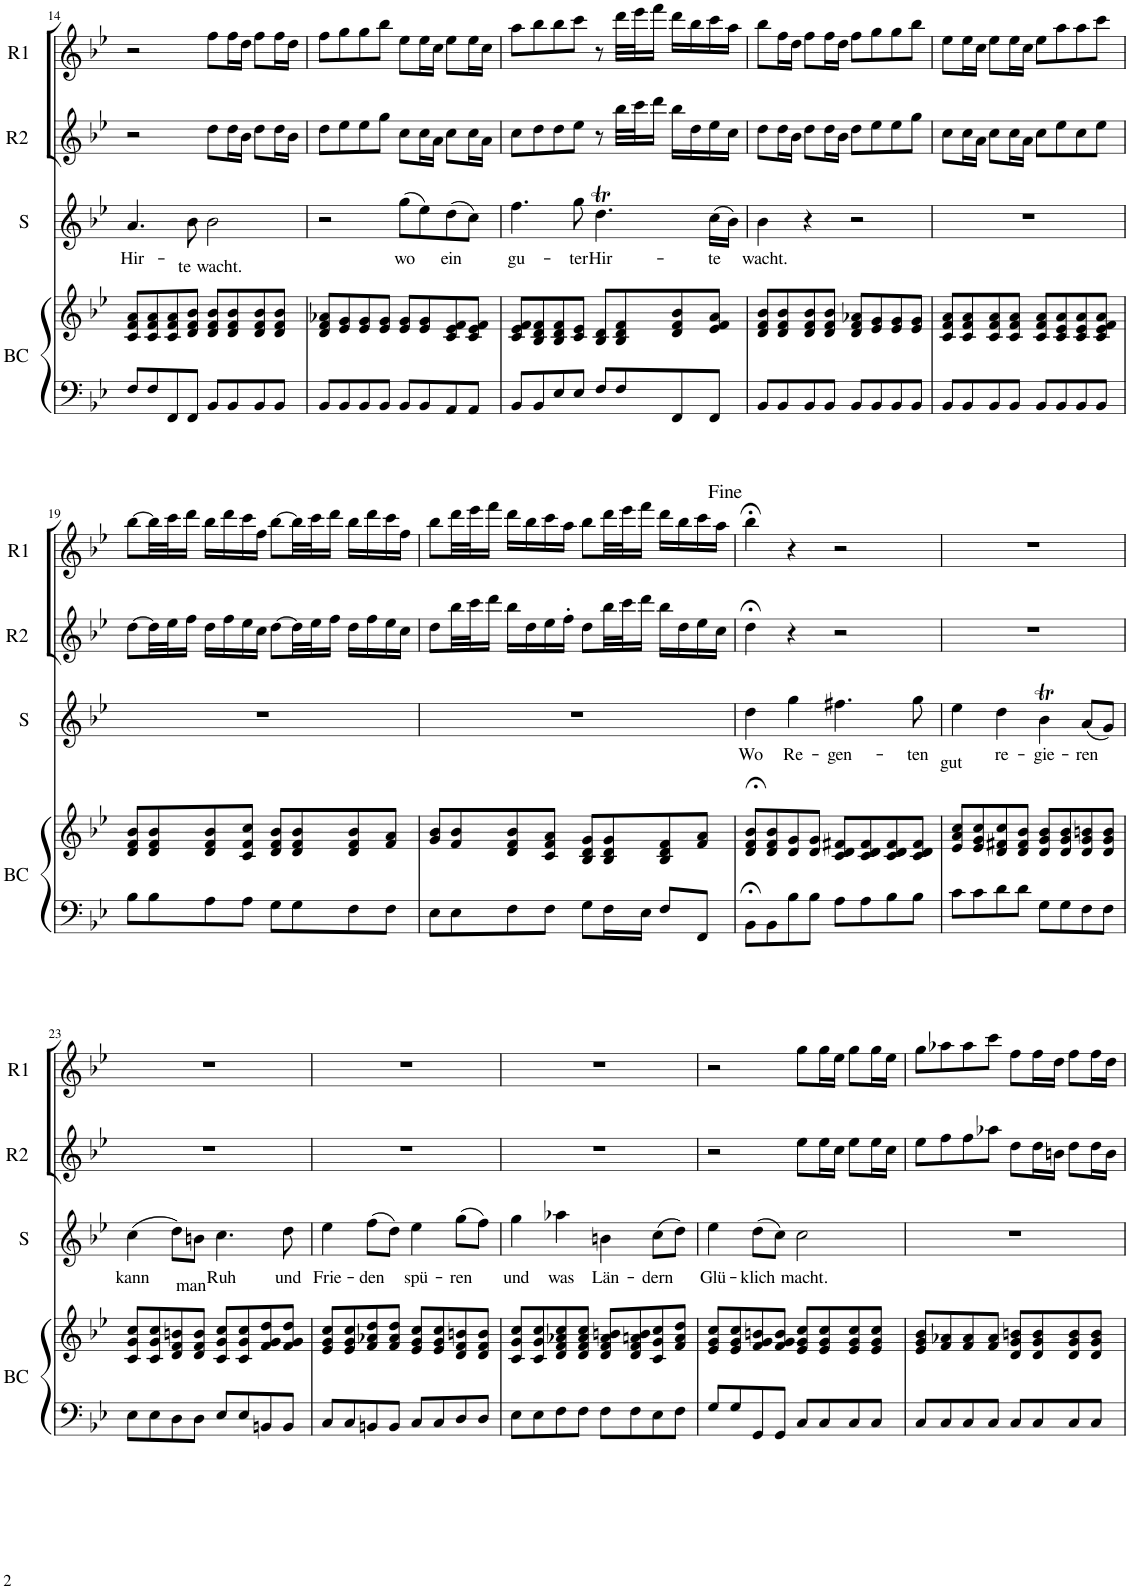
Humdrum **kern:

**kern	**kern	**kern	**text	**kern	**kern
*part4	*part4	*part3	*part3	*part2	*part1
*staff5	*staff4	*staff3	*staff3	*staff2	*staff1
*I"BC	*	*I"S	*	*I"R2	*I"R1
*I'BC	*	*I'S	*	*I'R2	*I'R1
!!LO:PB:g=z
*clefF4	*clefG2	*clefG2	*	*clefG2	*clefG2
*k[b-e-]	*k[b-e-]	*k[b-e-]	*	*k[b-e-]	*k[b-e-]
*M4/4	*M4/4	*M4/4	*	*M4/4	*M4/4
=14	=14	=14	=14	=14	=14
!	!	!	!LO:LY:b	!	!
8F/L	8c/ 8f/ 8a/L	4.a/	Hir-	2r	2r
8F/	8c/ 8f/ 8a/	.	.	.	.
8FF/	8c/ 8f/ 8a/	.	.	.	.
!	!	!	!LO:LY:b	!	!
8FF/J	8d/ 8f/ 8b-/J	8b-\	-te	.	.
!	!	!	!LO:LY:b	!	!
8BB-/L	8d/ 8f/ 8b-/L	2b-\	wacht.	8dd\L	8ff\L
8BB-/	8d/ 8f/ 8b-/	.	.	16dd\L	16ff\L
.	.	.	.	16b-\JJ	16dd\JJ
8BB-/	8d/ 8f/ 8b-/	.	.	8dd\L	8ff\L
8BB-/J	8d/ 8f/ 8b-/J	.	.	16dd\L	16ff\L
.	.	.	.	16b-\JJ	16dd\JJ
=15	=15	=15	=15	=15	=15
8BB-/L	8d/ 8f/ 8a-X/L	2r	.	8dd\L	8ff\L
8BB-/	8e-/ 8g/	.	.	8ee-\	8gg\
8BB-/	8e-/ 8g/	.	.	8ee-\	8gg\
8BB-/J	8e-/ 8g/J	.	.	8gg\J	8bb-\J
!	!	!	!LO:LY:b	!	!
8BB-/L	8e-/ 8g/L	(8gg\L	wo	8cc\L	8ee-\L
8BB-/	8e-/ 8g/	8ee-\)	.	16cc\L	16ee-\L
.	.	.	.	16a\JJ	16cc\JJ
!	!	!	!LO:LY:b	!	!
8AA/	8c/ 8e-/ 8f/	(8dd\	ein	8cc\L	8ee-\L
8AA/J	8c/ 8e-/ 8f/J	8cc\J)	.	16cc\L	16ee-\L
.	.	.	.	16a\JJ	16cc\JJ
=16	=16	=16	=16	=16	=16
!	!	!	!LO:LY:b	!	!
8BB-/L	8c/ 8e-/ 8f/L	4.ff\	gu-	8cc\L	8aa\L
8BB-/	8B-/ 8d/ 8f/	.	.	8dd\	8bb-\
8E-/	8B-/ 8d/ 8f/	.	.	8dd\	8bb-\
!	!	!	!LO:LY:b	!	!
8E-/J	8c/ 8e-/J	8gg\	-ter	8ee-\J	8ccc\J
!	!	!	!LO:LY:b	!	!
8F/L	8B-/ 8d/L	4.ddt\	Hir-	8r	8r
8F/	8B-/ 8d/ 8f/	.	.	32bb-\LLL	32ddd\LLL
.	.	.	.	32ccc\J	32eee-\J
.	.	.	.	16ddd\JJ	16fff\JJ
8FF/	8d/ 8f/ 8b-/	.	.	16bb-\LL	16ddd\LL
.	.	.	.	16dd\	16bb-\
!	!	!	!LO:LY:b	!	!
8FF/J	8e-/ 8f/ 8a/J	(16cc\LL	-te	16ee-\	16ccc\
.	.	16b-\JJ)	.	16cc\JJ	16aa\JJ
=17	=17	=17	=17	=17	=17
!	!	!	!LO:LY:b	!	!
8BB-/L	8d/ 8f/ 8b-/L	4b-\	-wacht.	8dd\L	8bb-\L
8BB-/	8d/ 8f/ 8b-/	.	.	16dd\L	16ff\L
.	.	.	.	16b-\JJ	16dd\JJ
8BB-/	8d/ 8f/ 8b-/	4r	.	8dd\L	8ff\L
8BB-/J	8d/ 8f/ 8b-/J	.	.	16dd\L	16ff\L
.	.	.	.	16b-\JJ	16dd\JJ
8BB-/L	8d/ 8f/ 8a-X/L	2r	.	8dd\L	8ff\L
8BB-/	8e-/ 8g/	.	.	8ee-\	8gg\
8BB-/	8e-/ 8g/	.	.	8ee-\	8gg\
8BB-/J	8e-/ 8g/J	.	.	8gg\J	8bb-\J
=18	=18	=18	=18	=18	=18
8BB-/L	8c/ 8f/ 8a/L	1r	.	8cc\L	8ee-\L
8BB-/	8c/ 8f/ 8a/	.	.	16cc\L	16ee-\L
.	.	.	.	16a\JJ	16cc\JJ
8BB-/	8c/ 8f/ 8a/	.	.	8cc\L	8ee-\L
8BB-/J	8c/ 8f/ 8a/J	.	.	16cc\L	16ee-\L
.	.	.	.	16a\JJ	16cc\JJ
8BB-/L	8c/ 8f/ 8a/L	.	.	8cc\L	8ee-\L
8BB-/	8c/ 8e-/ 8a/	.	.	8ee-\	8aa\
8BB-/	8c/ 8e-/ 8a/	.	.	8cc\	8aa\
8BB-/J	8c/ 8e-/ 8f/ 8a/J	.	.	8ee-\J	8ccc\J
!!LO:LB:g=z
=19	=19	=19	=19	=19	=19
8B-\L	8d/ 8f/ 8b-/L	1r	.	[8dd\L	[8bb-\L
8B-\	8d/ 8f/ 8b-/	.	.	32dd\LL]	32bb-\LL]
.	.	.	.	32ee-\J	32ccc\J
.	.	.	.	16ff\JJ	16ddd\JJ
8A\	8d/ 8f/ 8b-/	.	.	16dd\LL	16bb-\LL
.	.	.	.	16ff\	16ddd\
8A\J	8c/ 8f/ 8cc/J	.	.	16ee-\	16ccc\
.	.	.	.	16cc\JJ	16ff\JJ
8G\L	8d/ 8f/ 8b-/L	.	.	[8dd\L	[8bb-\L
8G\	8d/ 8f/ 8b-/	.	.	32dd\LL]	32bb-\LL]
.	.	.	.	32ee-\J	32ccc\J
.	.	.	.	16ff\JJ	16ddd\JJ
8F\	8d/ 8f/ 8b-/	.	.	16dd\LL	16bb-\LL
.	.	.	.	16ff\	16ddd\
8F\J	8f/ 8a/J	.	.	16ee-\	16ccc\
.	.	.	.	16cc\JJ	16ff\JJ
=20	=20	=20	=20	=20	=20
8E-\L	8g/ 8b-/L	1r	.	8dd\L	8bb-\L
8E-\	8f/ 8b-/	.	.	32bb-\LL	32ddd\LL
.	.	.	.	32ccc\J	32eee-\J
.	.	.	.	16ddd\JJ	16fff\JJ
8F\	8d/ 8f/ 8b-/	.	.	16bb-\LL	16ddd\LL
.	.	.	.	16dd\	16bb-\
8F\J	8c/ 8f/ 8a/J	.	.	16ee-\	16ccc\
.	.	.	.	16ff'\JJ	16aa\JJ
8G\L	8B-/ 8d/ 8g/L	.	.	8dd\L	8bb-\L
16F\L	8B-/ 8d/ 8g/	.	.	32bb-\LL	32ddd\LL
.	.	.	.	32ccc\J	32eee-\J
16E-\JJ	.	.	.	16ddd\JJ	16fff\JJ
8F/L	8B-/ 8d/ 8f/	.	.	16bb-\LL	16ddd\LL
.	.	.	.	16dd\	16bb-\
8FF/J	8f/ 8a/J	.	.	16ee-\	16ccc\
.	.	.	.	16cc\JJ	16aa\JJ
=21	=21	=21	=21	=21	=21
!	!	!	!LO:LY:b	!	!
8BB-;<\L	8d/;< 8f/;< 8b-/;<L	4dd\	Wo	4dd;<\	4bb-;<\
8BB-\	8d/ 8f/ 8b-/	.	.	.	.
!	!	!	!LO:LY:b	!	!
8B-\	8d/ 8g/	4gg\	Re-	4r	4r
8B-\J	8d/ 8g/J	.	.	.	.
!	!	!	!LO:LY:b	!	!
8A\L	8c/ 8d/ 8f#X/L	4.ff#X\	-gen-	2r	2r
8A\	8c/ 8d/ 8f#/	.	.	.	.
8B-\	8c/ 8d/ 8f#/	.	.	.	.
!	!	!	!LO:LY:b	!	!
8B-\J	8c/ 8d/ 8f#/J	8gg\	-ten	.	.
=22	=22	=22	=22	=22	=22
!	!	!	!LO:LY:b	!	!
8c\L	8e-/ 8a/ 8cc/L	4ee-\	gut	1r	1r
8c\	8e-/ 8g/ 8cc/	.	.	.	.
!	!	!	!LO:LY:b	!	!
8d\	8d/ 8f#X/ 8cc/	4dd\	re-	.	.
8d\J	8d/ 8f#/ 8b-/J	.	.	.	.
!	!	!	!LO:LY:b	!	!
8G\L	8d/ 8g/ 8b-/L	4b-T\	-gie-	.	.
8G\	8d/ 8g/ 8b-/	.	.	.	.
!	!	!	!LO:LY:b	!	!
8F\	8d/ 8g/ 8bn/	(8a/L	-ren	.	.
8F\J	8d/ 8g/ 8b/J	8g/J)	.	.	.
!!LO:LB:g=z
=23	=23	=23	=23	=23	=23
!	!	!	!LO:LY:b	!	!
8E-\L	8c/ 8g/ 8cc/L	(4cc\	kann	1r	1r
8E-\	8c/ 8g/ 8cc/	.	.	.	.
8D\	8d/ 8f/ 8bn/	8dd\L)	.	.	.
!	!	!	!LO:LY:b	!	!
8D\J	8d/ 8f/ 8b/J	8bn\J	man	.	.
!	!	!	!LO:LY:b	!	!
8E-/L	8c/ 8g/ 8cc/L	4.cc\	Ruh	.	.
8E-/	8c/ 8g/ 8cc/	.	.	.	.
8BBn/	8f/ 8g/ 8dd/	.	.	.	.
!	!	!	!LO:LY:b	!	!
8BB/J	8f/ 8g/ 8dd/J	8dd\	und	.	.
=24	=24	=24	=24	=24	=24
!	!	!	!LO:LY:b	!	!
8C/L	8e-/ 8g/ 8cc/L	4ee-\	Frie-	1r	1r
8C/	8e-/ 8g/ 8cc/	.	.	.	.
!	!	!	!LO:LY:b	!	!
8BBn/	8f/ 8a-X/ 8dd/	(8ff\L	-den	.	.
8BB/J	8f/ 8a-/ 8dd/J	8dd\J)	.	.	.
!	!	!	!LO:LY:b	!	!
8C/L	8e-/ 8g/ 8cc/L	4ee-\	spü-	.	.
8C/	8e-/ 8g/ 8cc/	.	.	.	.
!	!	!	!LO:LY:b	!	!
8D/	8d/ 8f/ 8bn/	(8gg\L	-ren	.	.
8D/J	8d/ 8f/ 8b/J	8ff\J)	.	.	.
=25	=25	=25	=25	=25	=25
!	!	!	!LO:LY:b	!	!
8E-\L	8c/ 8g/ 8cc/L	4gg\	und	1r	1r
8E-\	8c/ 8g/ 8cc/	.	.	.	.
!	!	!	!LO:LY:b	!	!
8F\	8d/ 8f/ 8a-X/ 8cc/	4aa-X\	was	.	.
8F\J	8d/ 8f/ 8a-/ 8cc/J	.	.	.	.
!	!	!	!LO:LY:b	!	!
8F\L	8d/ 8f/ 8a-/ 8bn/L	4bn\	Län-	.	.
8F\	8d/ 8f/ 8an/ 8b/	.	.	.	.
!	!	!	!LO:LY:b	!	!
8E-\	8c/ 8g/ 8cc/	(8cc\L	-dern	.	.
8F\J	8f/ 8a/ 8dd/J	8dd\J)	.	.	.
=26	=26	=26	=26	=26	=26
!	!	!	!LO:LY:b	!	!
8G/L	8e-/ 8g/ 8cc/L	4ee-\	Glü-	2r	2r
8G/	8e-/ 8g/ 8cc/	.	.	.	.
!	!	!	!LO:LY:b	!	!
8GG/	8f/ 8g/ 8bn/	(8dd\L	-klich	.	.
8GG/J	8f/ 8g/ 8b/J	8cc\J)	.	.	.
!	!	!	!LO:LY:b	!	!
8C/L	8e-/ 8g/ 8cc/L	2cc\	macht.	8ee-\L	8gg\L
8C/	8e-/ 8g/ 8cc/	.	.	16ee-\L	16gg\L
.	.	.	.	16cc\JJ	16ee-\JJ
8C/	8e-/ 8g/ 8cc/	.	.	8ee-\L	8gg\L
8C/J	8e-/ 8g/ 8cc/J	.	.	16ee-\L	16gg\L
.	.	.	.	16cc\JJ	16ee-\JJ
=27	=27	=27	=27	=27	=27
8C/L	8e-/ 8g/ 8b-/L	1r	.	8ee-\L	8gg\L
8C/	8f/ 8a-X/	.	.	8ff\	8aa-X\
8C/	8f/ 8a-/	.	.	8ff\	8aa-\
8C/J	8f/ 8a-/J	.	.	8aa-X\J	8ccc\J
8C/L	8d/ 8g/ 8bn/L	.	.	8dd\L	8ff\L
8C/	8d/ 8g/ 8b/	.	.	16dd\L	16ff\L
.	.	.	.	16bn\JJ	16dd\JJ
8C/	8d/ 8g/ 8b/	.	.	8dd\L	8ff\L
8C/J	8d/ 8g/ 8b/J	.	.	16dd\L	16ff\L
.	.	.	.	16b\JJ	16dd\JJ
=	=	=	=	=	=
*-	*-	*-	*-	*-	*-
